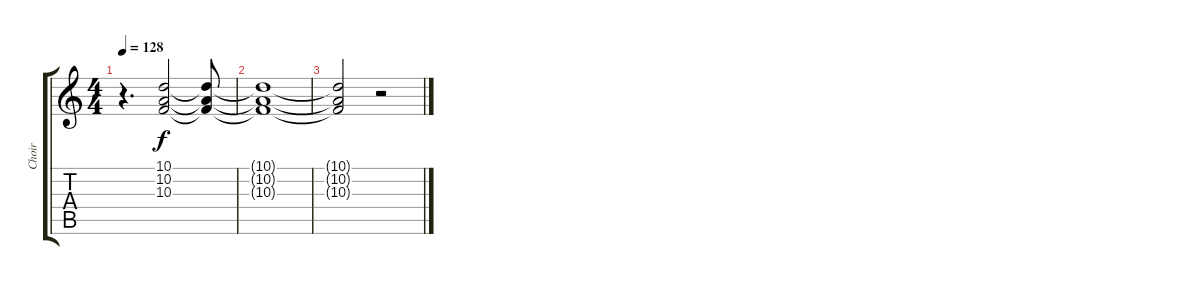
\track ("Choir" "Choir") {instrument choiraahs}
\staff {score tabs}
\tuning (E4 B3 G3 D3 A2 E2) {hide}
\ts (4 4)
\tempo 128
\clef g2
\ks c
r.4{d dy f} (10.1 10.2 10.3).2 (10.1{t} 10.2{t} 10.3{t}).8 |
(10.1{t} 10.2{t} 10.3{t}).1 |
(10.1{t} 10.2{t} 10.3{t}).2 r.2
